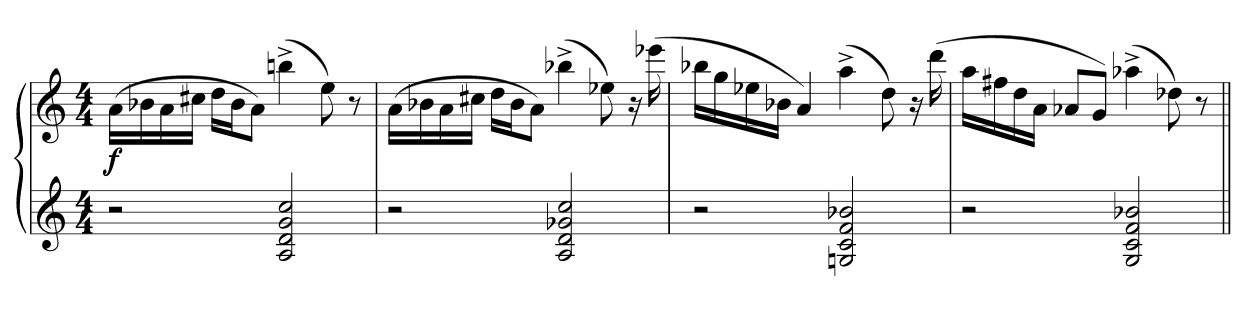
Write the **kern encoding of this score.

**kern	**kern	**dynam
*part1	*part1	*part1
*staff2	*staff1	*staff1/2
*clefG2	*clefG2	*
*k[]	*k[]	*
*C:	*C:	*
*M4/4	*M4/4	*
=1	=1	=1
*^	*	*
2rcc	1ryy	(16ai\LL	f
.	.	16b-Xi\	.
.	.	16ai\	.
.	.	16cc#Xi\JJ	.
.	.	16ddi\LL	.
.	.	16b-i\J	.
.	.	8ai\J)	.
2Ai/ 2di/ 2gi/ 2cci/	.	(4bbn^i\	.
.	.	8eei\)	.
.	.	8r	.
=2	=2	=2	=2
2rcc	1ryy	(16ai\LL	.
.	.	16b-Xi\	.
.	.	16ai\	.
.	.	16cc#Xi\JJ	.
.	.	16ddi\LL	.
.	.	16b-i\J	.
.	.	8ai\J)	.
2Ai/ 2di/ 2g-Xi/ 2cci/	.	(4bb-X^i\	.
.	.	8ee-Xi\)	.
.	.	16r	.
.	.	(>16eee-Xi\	.
!!LO:LB:g=z
=3	=3	=3	=3
2rcc	1ryy	16bb-Xi\LL	.
.	.	16ggi\	.
.	.	16ee-Xi\	.
.	.	16b-Xi\JJ	.
.	.	4ai/)	.
2Gni/ 2ci/ 2fi/ 2b-Xi/	.	(4aa^i\	.
.	.	8ddi\)	.
.	.	16r	.
.	.	(16dddi\	.
=4	=4	=4	=4
2rcc	1ryy	16aai\LL	.
.	.	16ff#Xi\	.
.	.	16ddi\	.
.	.	16ai\JJ	.
.	.	8a-Xi/L	.
.	.	8gi/J)	.
2Gi/ 2ci/ 2fi/ 2b-Xi/	.	(4aa-X^i\	.
.	.	8dd-Xi\)	.
.	.	8r	.
*v	*v	*	*
=||	=||	=||
*-	*-	*-
